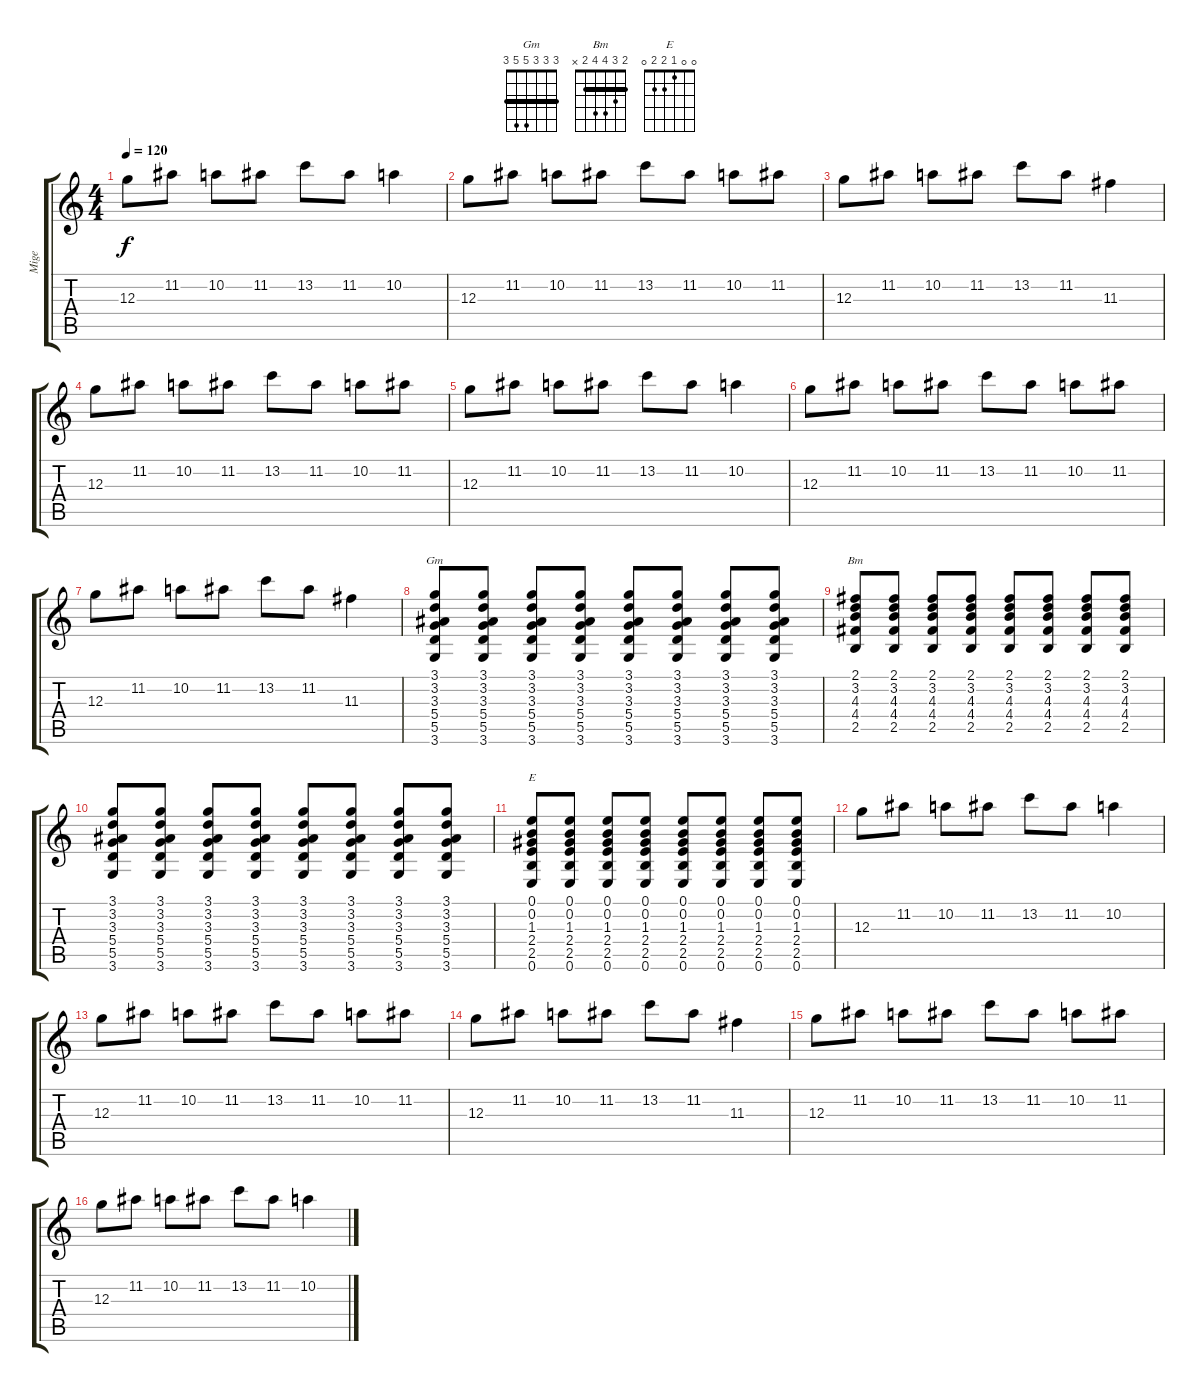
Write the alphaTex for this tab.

\track ("Mige" "Mige") {instrument distortionguitar}
\staff {score tabs}
\tuning (E4 B3 G3 D3 A2 E2) {hide}
\chord ("Gm" 3 3 3 5 5 3) {barre 3}
\chord ("Bm" 2 3 4 4 2 x) {barre 2}
\chord ("E" 0 0 1 2 2 0)
\ts (4 4)
\tempo 120
\clef g2
\ks c
12.3.8{dy f} 11.2.8 10.2.8 11.2.8 13.2.8 11.2.8 10.2.4 |
12.3.8 11.2.8 10.2.8 11.2.8 13.2.8 11.2.8 10.2.8 11.2.8 |
12.3.8 11.2.8 10.2.8 11.2.8 13.2.8 11.2.8 11.3.4 |
12.3.8 11.2.8 10.2.8 11.2.8 13.2.8 11.2.8 10.2.8 11.2.8 |
12.3.8 11.2.8 10.2.8 11.2.8 13.2.8 11.2.8 10.2.4 |
12.3.8 11.2.8 10.2.8 11.2.8 13.2.8 11.2.8 10.2.8 11.2.8 |
12.3.8 11.2.8 10.2.8 11.2.8 13.2.8 11.2.8 11.3.4 |
(3.1 3.2 3.3 5.4 5.5 3.6).8{ch "Gm"} (3.1 3.2 3.3 5.4 5.5 3.6).8 (3.1 3.2 3.3 5.4 5.5 3.6).8 (3.1 3.2 3.3 5.4 5.5 3.6).8 (3.1 3.2 3.3 5.4 5.5 3.6).8 (3.1 3.2 3.3 5.4 5.5 3.6).8 (3.1 3.2 3.3 5.4 5.5 3.6).8 (3.1 3.2 3.3 5.4 5.5 3.6).8 |
(2.1 3.2 4.3 4.4 2.5).8{ch "Bm"} (2.1 3.2 4.3 4.4 2.5).8 (2.1 3.2 4.3 4.4 2.5).8 (2.1 3.2 4.3 4.4 2.5).8 (2.1 3.2 4.3 4.4 2.5).8 (2.1 3.2 4.3 4.4 2.5).8 (2.1 3.2 4.3 4.4 2.5).8 (2.1 3.2 4.3 4.4 2.5).8 |
(3.1 3.2 3.3 5.4 5.5 3.6).8 (3.1 3.2 3.3 5.4 5.5 3.6).8 (3.1 3.2 3.3 5.4 5.5 3.6).8 (3.1 3.2 3.3 5.4 5.5 3.6).8 (3.1 3.2 3.3 5.4 5.5 3.6).8 (3.1 3.2 3.3 5.4 5.5 3.6).8 (3.1 3.2 3.3 5.4 5.5 3.6).8 (3.1 3.2 3.3 5.4 5.5 3.6).8 |
(0.1 0.2 1.3 2.4 2.5 0.6).8{ch "E"} (0.1 0.2 1.3 2.4 2.5 0.6).8 (0.1 0.2 1.3 2.4 2.5 0.6).8 (0.1 0.2 1.3 2.4 2.5 0.6).8 (0.1 0.2 1.3 2.4 2.5 0.6).8 (0.1 0.2 1.3 2.4 2.5 0.6).8 (0.1 0.2 1.3 2.4 2.5 0.6).8 (0.1 0.2 1.3 2.4 2.5 0.6).8 |
12.3.8 11.2.8 10.2.8 11.2.8 13.2.8 11.2.8 10.2.4 |
12.3.8 11.2.8 10.2.8 11.2.8 13.2.8 11.2.8 10.2.8 11.2.8 |
12.3.8 11.2.8 10.2.8 11.2.8 13.2.8 11.2.8 11.3.4 |
12.3.8 11.2.8 10.2.8 11.2.8 13.2.8 11.2.8 10.2.8 11.2.8 |
12.3.8 11.2.8 10.2.8 11.2.8 13.2.8 11.2.8 10.2.4
